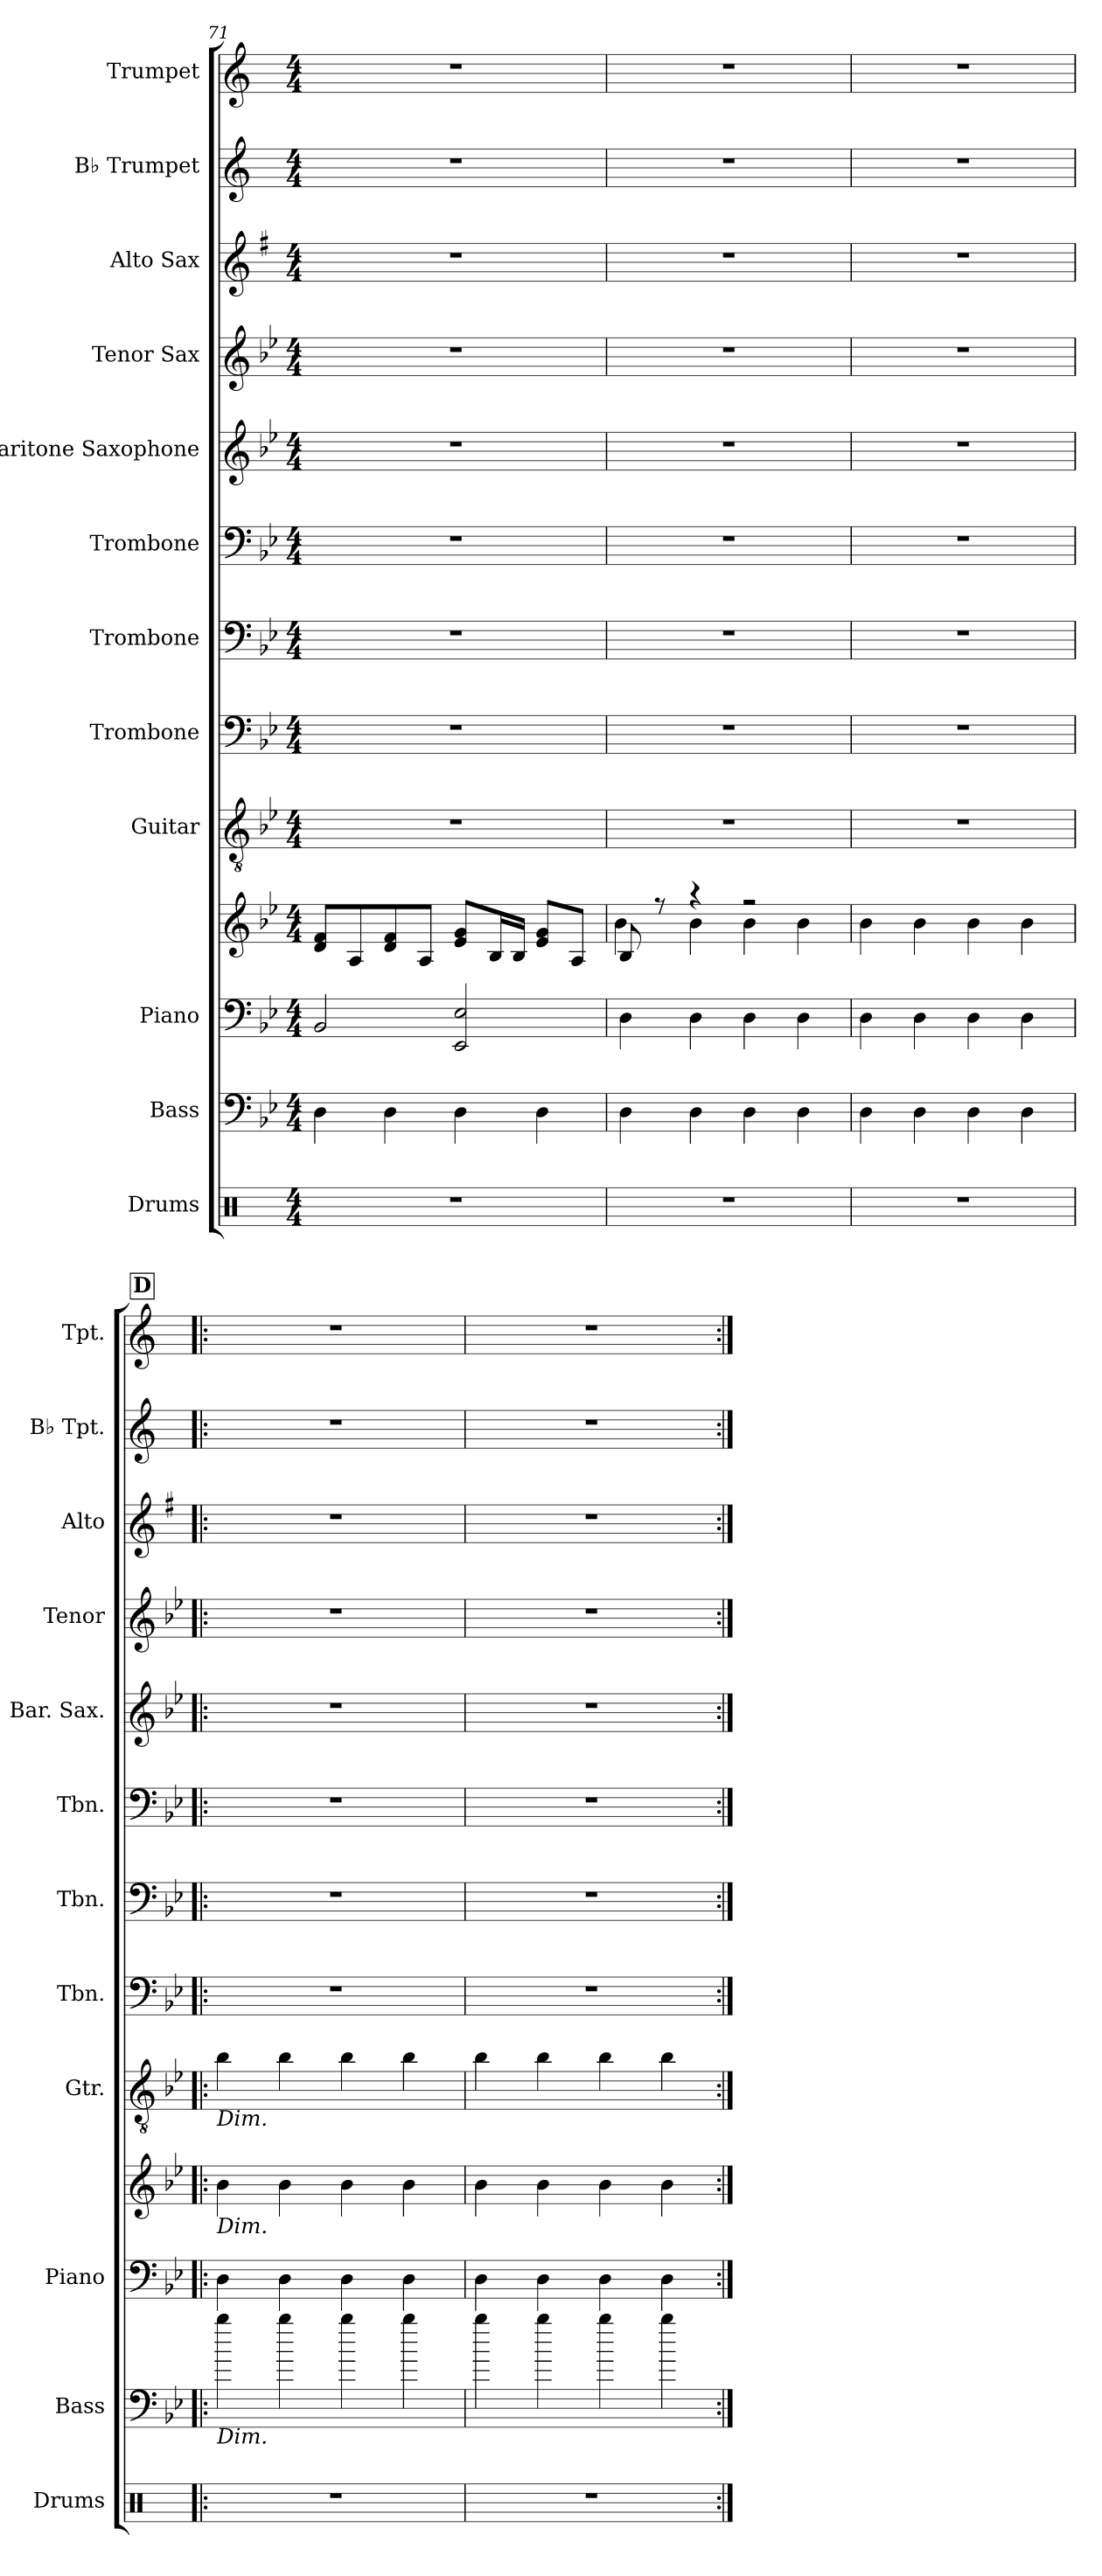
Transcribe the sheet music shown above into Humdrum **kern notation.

**kern	**kern	**kern	**kern	**kern	**kern	**kern	**kern	**kern	**kern	**kern	**kern	**kern
*part12	*part11	*part10	*part10	*part9	*part8	*part7	*part6	*part5	*part4	*part3	*part2	*part1
*staff13	*staff12	*staff11	*staff10	*staff9	*staff8	*staff7	*staff6	*staff5	*staff4	*staff3	*staff2	*staff1
*I"Drums	*I"Bass	*I"Piano	*	*I"Guitar	*I"Trombone	*I"Trombone	*I"Trombone	*I"Baritone Saxophone	*I"Tenor Sax	*I"Alto Sax	*I"B♭ Trumpet	*I"Trumpet
*I'Drums	*I'Bass	*I'Piano	*	*I'Gtr.	*I'Tbn.	*I'Tbn.	*I'Tbn.	*I'Bar. Sax.	*I'Tenor	*I'Alto	*I'B♭ Tpt.	*I'Tpt.
!!LO:PB:g=z
*clefX	*clefF4	*clefF4	*clefG2	*clefGv2	*clefF4	*clefF4	*clefF4	*clefG2	*clefG2	*clefG2	*clefG2	*clefG2
*	*ITrd7c12	*	*	*	*	*	*	*ITrd12c21	*ITrd8c14	*ITrd5c9	*ITrd1c2	*ITrd1c2
*k[]	*k[b-e-]	*k[b-e-]	*k[b-e-]	*k[b-e-]	*k[b-e-]	*k[b-e-]	*k[b-e-]	*k[b-e-]	*k[b-e-]	*k[b-e-]	*k[b-e-]	*k[b-e-]
*M4/4	*M4/4	*M4/4	*M4/4	*M4/4	*M4/4	*M4/4	*M4/4	*M4/4	*M4/4	*M4/4	*M4/4	*M4/4
=71	=71	=71	=71	=71	=71	=71	=71	=71	=71	=71	=71	=71
1r	4DD	2BB-/	8d/ 8f/L	1r	1r	1r	1r	1r	1r	1r	1r	1r
.	.	.	8A/	.	.	.	.	.	.	.	.	.
.	4DD	.	8d/ 8f/	.	.	.	.	.	.	.	.	.
.	.	.	8A/J	.	.	.	.	.	.	.	.	.
.	4DD	2EE-/ 2E-/	8e-/ 8g/L	.	.	.	.	.	.	.	.	.
.	.	.	16B-/L	.	.	.	.	.	.	.	.	.
.	.	.	16B-/JJ	.	.	.	.	.	.	.	.	.
.	4DD	.	8e-/ 8g/L	.	.	.	.	.	.	.	.	.
.	.	.	8A/J	.	.	.	.	.	.	.	.	.
=72	=72	=72	=72	=72	=72	=72	=72	=72	=72	=72	=72	=72
*	*	*	*^	*	*	*	*	*	*	*	*	*
1r	4DD	4D	8B-/	4b-	1r	1r	1r	1r	1r	1r	1r	1r	1r
.	.	.	8r	.	.	.	.	.	.	.	.	.	.
.	4DD	4D	4r	4b-	.	.	.	.	.	.	.	.	.
.	4DD	4D	2r	4b-	.	.	.	.	.	.	.	.	.
.	4DD	4D	.	4b-	.	.	.	.	.	.	.	.	.
*	*	*	*v	*v	*	*	*	*	*	*	*	*	*
=73	=73	=73	=73	=73	=73	=73	=73	=73	=73	=73	=73	=73
1r	4DD	4D	4b-	1r	1r	1r	1r	1r	1r	1r	1r	1r
.	4DD	4D	4b-	.	.	.	.	.	.	.	.	.
.	4DD	4D	4b-	.	.	.	.	.	.	.	.	.
.	4DD	4D	4b-	.	.	.	.	.	.	.	.	.
!!LO:REH:place=s1:a:B:fs=14:t=D
=74!|:	=74!|:	=74!|:	=74!|:	=74!|:	=74!|:	=74!|:	=74!|:	=74!|:	=74!|:	=74!|:	=74!|:	=74!|:
!	!	!	!	!LO:TX:b:i:t=Dim.	!	!	!	!	!	!	!	!
!	!	!	!LO:TX:b:i:t=Dim.	!	!	!	!	!	!	!	!	!
!	!LO:TX:b:i:t=Dim.	!	!	!	!	!	!	!	!	!	!	!
1r	4b-	4D	4b-	4b-	1r	1r	1r	1r	1r	1r	1r	1r
.	4b-	4D	4b-	4b-	.	.	.	.	.	.	.	.
.	4b-	4D	4b-	4b-	.	.	.	.	.	.	.	.
.	4b-	4D	4b-	4b-	.	.	.	.	.	.	.	.
=75	=75	=75	=75	=75	=75	=75	=75	=75	=75	=75	=75	=75
1r	4b-	4D	4b-	4b-	1r	1r	1r	1r	1r	1r	1r	1r
.	4b-	4D	4b-	4b-	.	.	.	.	.	.	.	.
.	4b-	4D	4b-	4b-	.	.	.	.	.	.	.	.
.	4b-	4D	4b-	4b-	.	.	.	.	.	.	.	.
=:|!	=:|!	=:|!	=:|!	=:|!	=:|!	=:|!	=:|!	=:|!	=:|!	=:|!	=:|!	=:|!
*-	*-	*-	*-	*-	*-	*-	*-	*-	*-	*-	*-	*-
